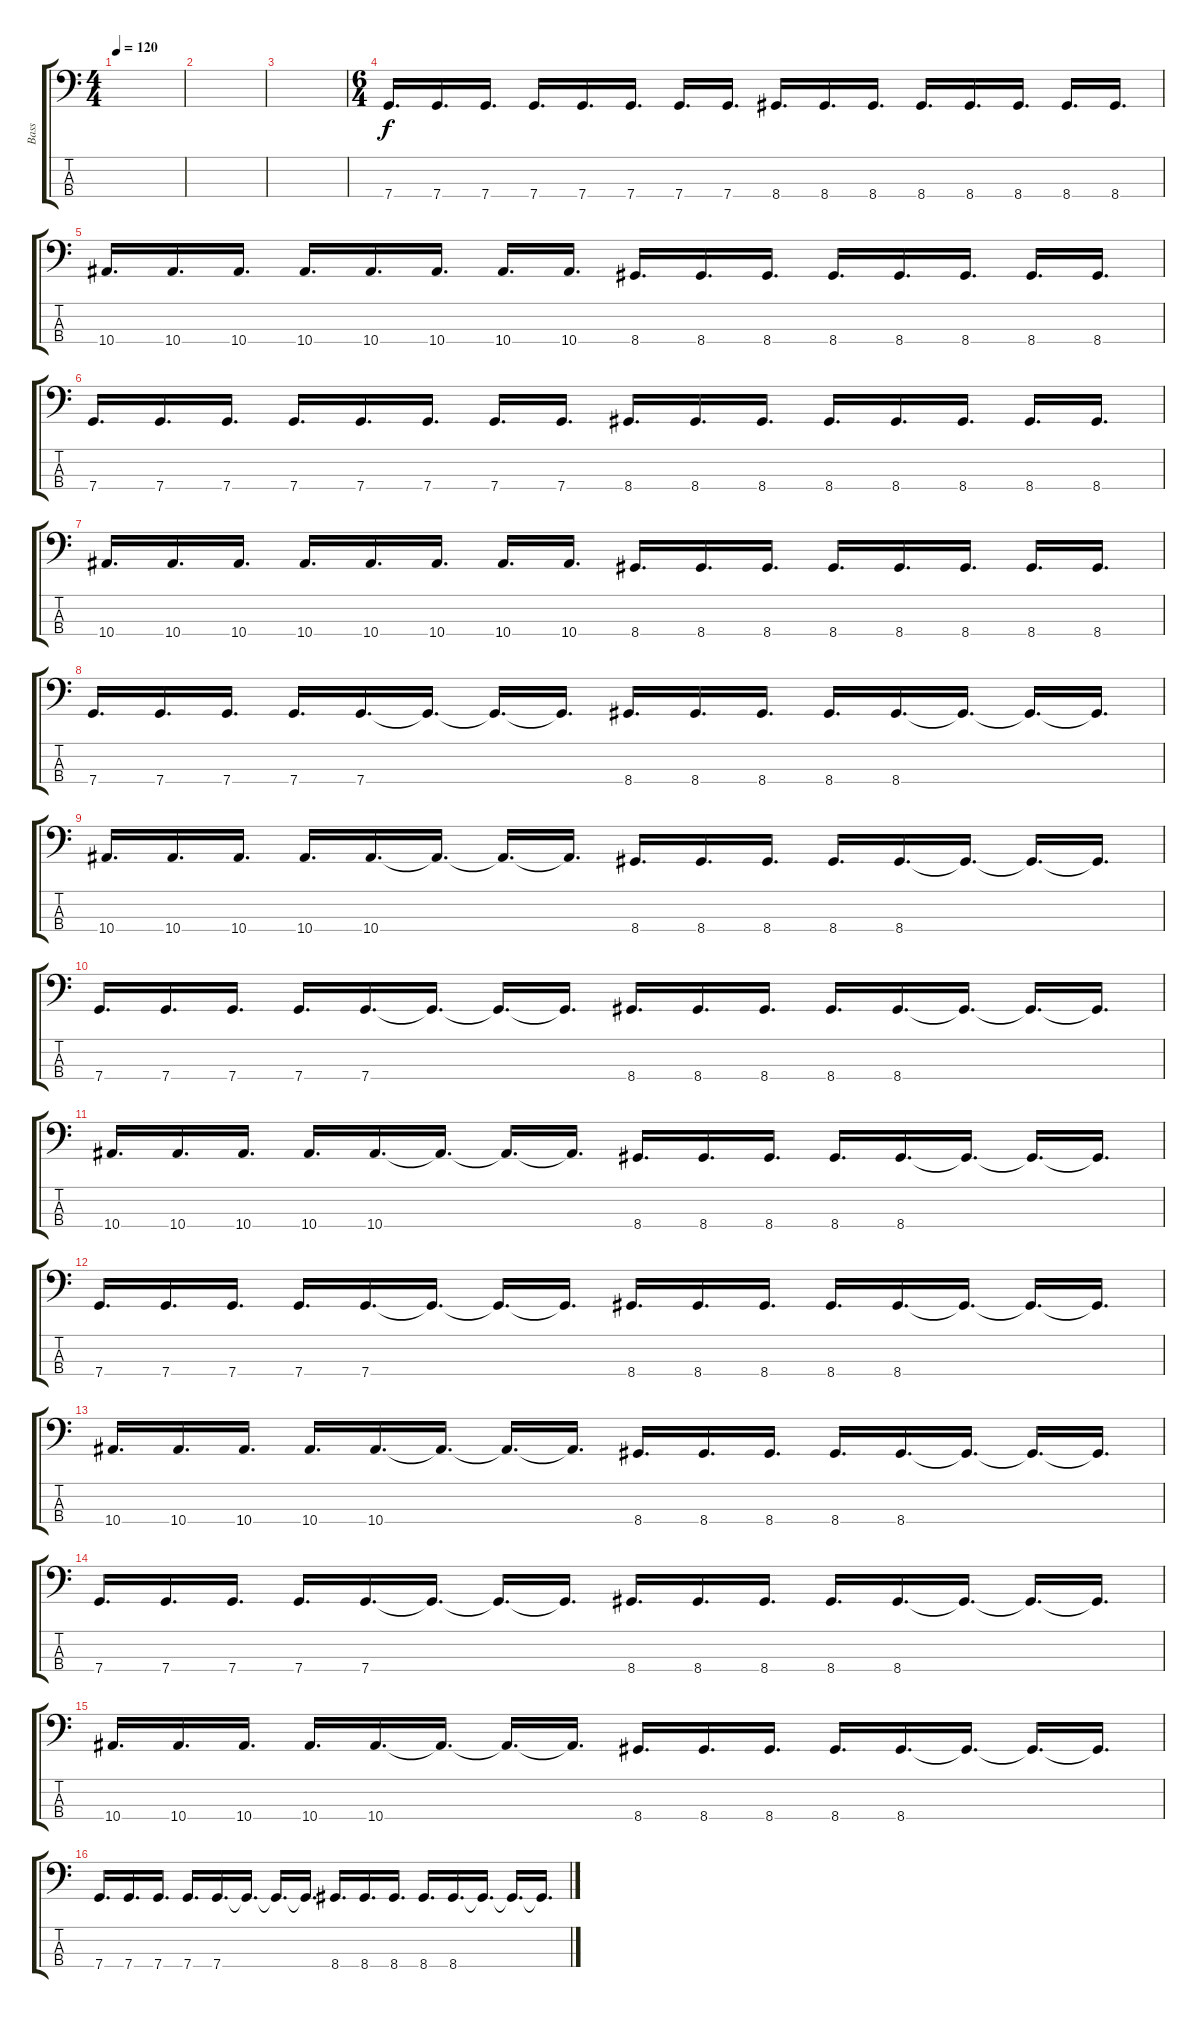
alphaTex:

\track ("Bass" "Bass") {instrument electricbasspick}
\staff {score tabs}
\tuning (Eb2 Bb1 F1 C1) {hide}
\ts (4 4)
\tempo 120
\clef f4
\ks c
|
|
|
\ts (6 4)
7.4.16{d} 7.4.16{d} 7.4.16{d} 7.4.16{d} 7.4.16{d} 7.4.16{d} 7.4.16{d} 7.4.16{d} 8.4.16{d} 8.4.16{d} 8.4.16{d} 8.4.16{d} 8.4.16{d} 8.4.16{d} 8.4.16{d} 8.4.16{d} |
10.4.16{d} 10.4.16{d} 10.4.16{d} 10.4.16{d} 10.4.16{d} 10.4.16{d} 10.4.16{d} 10.4.16{d} 8.4.16{d} 8.4.16{d} 8.4.16{d} 8.4.16{d} 8.4.16{d} 8.4.16{d} 8.4.16{d} 8.4.16{d} |
7.4.16{d} 7.4.16{d} 7.4.16{d} 7.4.16{d} 7.4.16{d} 7.4.16{d} 7.4.16{d} 7.4.16{d} 8.4.16{d} 8.4.16{d} 8.4.16{d} 8.4.16{d} 8.4.16{d} 8.4.16{d} 8.4.16{d} 8.4.16{d} |
10.4.16{d} 10.4.16{d} 10.4.16{d} 10.4.16{d} 10.4.16{d} 10.4.16{d} 10.4.16{d} 10.4.16{d} 8.4.16{d} 8.4.16{d} 8.4.16{d} 8.4.16{d} 8.4.16{d} 8.4.16{d} 8.4.16{d} 8.4.16{d} |
7.4.16{d} 7.4.16{d} 7.4.16{d} 7.4.16{d} 7.4.16{d} 7.4{t}.16{d} 7.4{t}.16{d} 7.4{t}.16{d} 8.4.16{d} 8.4.16{d} 8.4.16{d} 8.4.16{d} 8.4.16{d} 8.4{t}.16{d} 8.4{t}.16{d} 8.4{t}.16{d} |
10.4.16{d} 10.4.16{d} 10.4.16{d} 10.4.16{d} 10.4.16{d} 10.4{t}.16{d} 10.4{t}.16{d} 10.4{t}.16{d} 8.4.16{d} 8.4.16{d} 8.4.16{d} 8.4.16{d} 8.4.16{d} 8.4{t}.16{d} 8.4{t}.16{d} 8.4{t}.16{d} |
7.4.16{d} 7.4.16{d} 7.4.16{d} 7.4.16{d} 7.4.16{d} 7.4{t}.16{d} 7.4{t}.16{d} 7.4{t}.16{d} 8.4.16{d} 8.4.16{d} 8.4.16{d} 8.4.16{d} 8.4.16{d} 8.4{t}.16{d} 8.4{t}.16{d} 8.4{t}.16{d} |
10.4.16{d} 10.4.16{d} 10.4.16{d} 10.4.16{d} 10.4.16{d} 10.4{t}.16{d} 10.4{t}.16{d} 10.4{t}.16{d} 8.4.16{d} 8.4.16{d} 8.4.16{d} 8.4.16{d} 8.4.16{d} 8.4{t}.16{d} 8.4{t}.16{d} 8.4{t}.16{d} |
7.4.16{d} 7.4.16{d} 7.4.16{d} 7.4.16{d} 7.4.16{d} 7.4{t}.16{d} 7.4{t}.16{d} 7.4{t}.16{d} 8.4.16{d} 8.4.16{d} 8.4.16{d} 8.4.16{d} 8.4.16{d} 8.4{t}.16{d} 8.4{t}.16{d} 8.4{t}.16{d} |
10.4.16{d} 10.4.16{d} 10.4.16{d} 10.4.16{d} 10.4.16{d} 10.4{t}.16{d} 10.4{t}.16{d} 10.4{t}.16{d} 8.4.16{d} 8.4.16{d} 8.4.16{d} 8.4.16{d} 8.4.16{d} 8.4{t}.16{d} 8.4{t}.16{d} 8.4{t}.16{d} |
7.4.16{d} 7.4.16{d} 7.4.16{d} 7.4.16{d} 7.4.16{d} 7.4{t}.16{d} 7.4{t}.16{d} 7.4{t}.16{d} 8.4.16{d} 8.4.16{d} 8.4.16{d} 8.4.16{d} 8.4.16{d} 8.4{t}.16{d} 8.4{t}.16{d} 8.4{t}.16{d} |
10.4.16{d} 10.4.16{d} 10.4.16{d} 10.4.16{d} 10.4.16{d} 10.4{t}.16{d} 10.4{t}.16{d} 10.4{t}.16{d} 8.4.16{d} 8.4.16{d} 8.4.16{d} 8.4.16{d} 8.4.16{d} 8.4{t}.16{d} 8.4{t}.16{d} 8.4{t}.16{d} |
7.4.16{d} 7.4.16{d} 7.4.16{d} 7.4.16{d} 7.4.16{d} 7.4{t}.16{d} 7.4{t}.16{d} 7.4{t}.16{d} 8.4.16{d} 8.4.16{d} 8.4.16{d} 8.4.16{d} 8.4.16{d} 8.4{t}.16{d} 8.4{t}.16{d} 8.4{t}.16{d}
